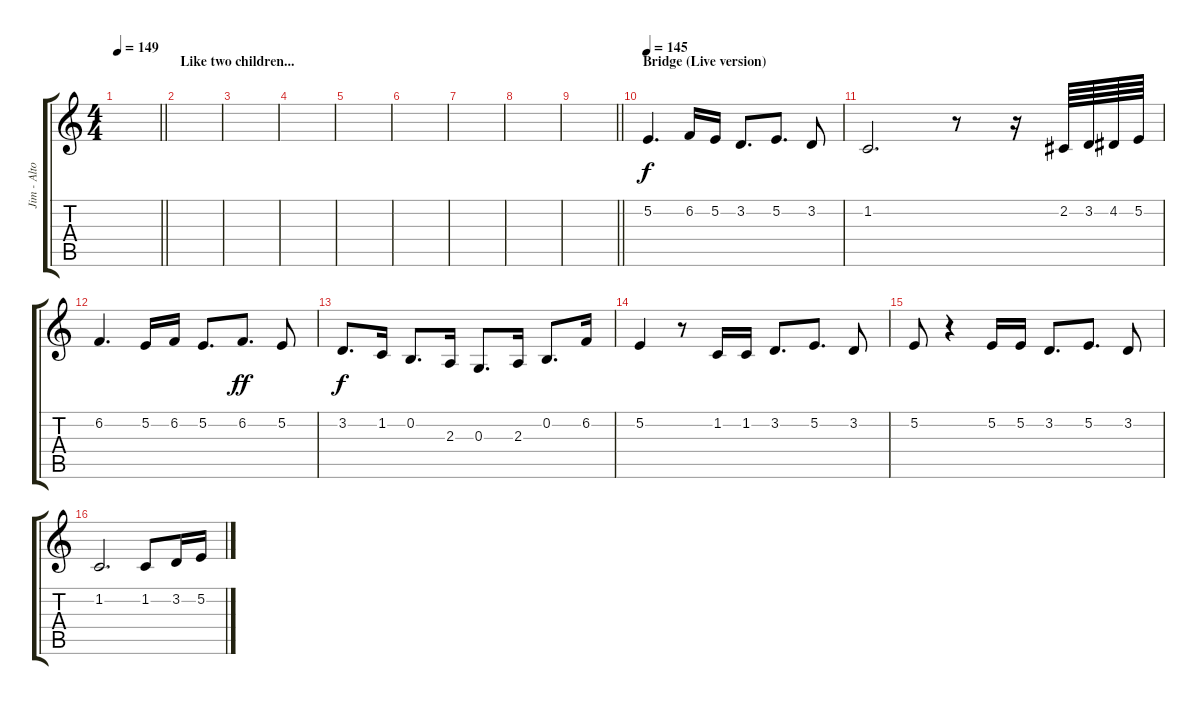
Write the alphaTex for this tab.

\track ("Jim - Alto Sax" "Jim - Alto") {instrument altosax}
\staff {score tabs}
\tuning (E4 B3 G3 D3 A2 E2) {hide}
\ts (4 4)
\tempo 149
\clef g2
\barLineRight lightlight
\ks c
|
\section ("" "Like two children...")
|
|
|
|
|
|
|
\barLineRight lightlight
|
\section ("" "Bridge (Live version)")
\tempo 145
5.2.4{d dy f volume 14} 6.2.16 5.2.16 3.2.8{d} 5.2.8{d} 3.2.8 |
1.2.2{d volume 6} r.8 r.16{volume 14} 2.2.64 3.2.64 4.2.64 5.2.64 |
6.2.4{d} 5.2.16 6.2.16 5.2.8{d} 6.2.8{d dy ff} 5.2.8 |
3.2.8{d dy f} 1.2.16 0.2.8{d} 2.3.16 0.3.8{d} 2.3.16 0.2.8{d} 6.2.16 |
5.2.4{volume 6} r.8 1.2.16{volume 14} 1.2.16 3.2.8{d} 5.2.8{d} 3.2.8 |
5.2.8 r.4 5.2.16 5.2.16 3.2.8{d} 5.2.8{d} 3.2.8 |
1.2.2{d} 1.2.8 3.2.16 5.2.16
